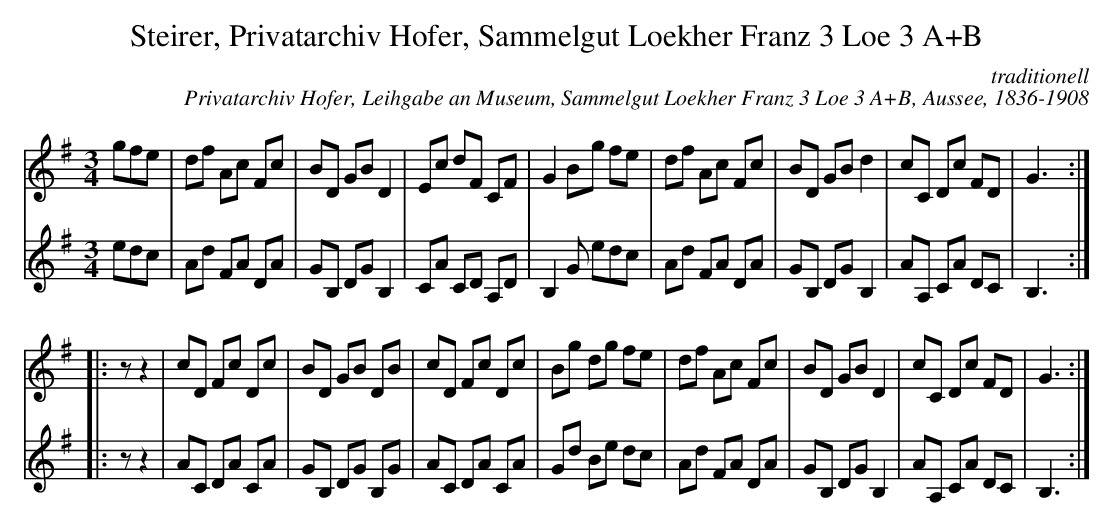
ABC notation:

X:1
T:Steirer, Privatarchiv Hofer, Sammelgut Loekher Franz 3 Loe 3 A+B
C:traditionell
C:Privatarchiv Hofer, Leihgabe an Museum, Sammelgut Loekher Franz 3 Loe 3 A+B, Aussee, 1836-1908
M:3/4
L:1/8
K:G
V:1
gfe |\
df Ac Fc | BD GB D2 | Ec dF CF | G2 Bg fe |\
df Ac Fc | BD GB d2 | cC Dc FD | G3 :|
|: zz2 |\
cD Fc Dc | BD GB DB | cD Fc Dc | Bg dg fe |\
df Ac Fc | BD GB D2 | cC Dc FD | G3 :|
V:2
edc |\
Ad FA DA | GB, DG B,2 | CA CD A,D | B,2 G edc |\
Ad FA DA | GB, DG B,2 | AA, CA DC | B,3 :|
|: zz2 |\
AC DA CA | GB, DG B,G | AC DA CA | Gd Be dc |\
Ad FA DA | GB, DG B,2 | AA, CA DC | B,3 :|
